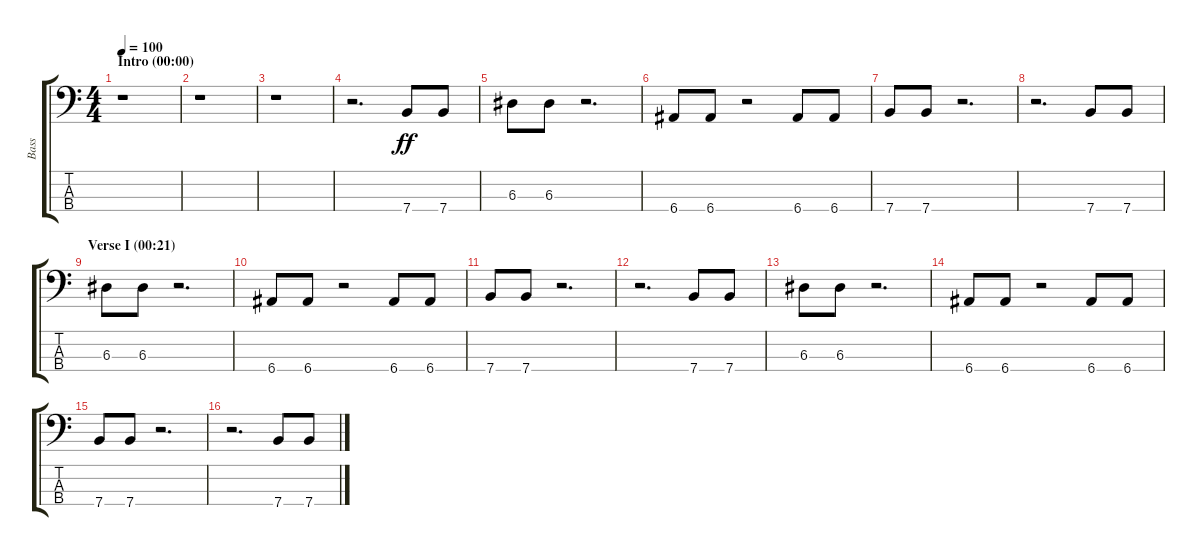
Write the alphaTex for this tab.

\track ("Bass" "Bass") {instrument electricbassfinger}
\staff {score tabs}
\tuning (G2 D2 A1 E1) {hide}
\ts (4 4)
\section ("" "Intro (00:00)")
\tempo 100
\clef f4
\ks c
r.1{dy ff instrument electricbassfinger} |
r.1 |
r.1 |
r.2{d} 7.4.8 7.4.8 |
6.3.8 6.3.8 r.2{d} |
6.4.8 6.4.8 r.2 6.4.8 6.4.8 |
7.4.8 7.4.8 r.2{d} |
r.2{d} 7.4.8 7.4.8 |
\section ("" "Verse I (00:21)")
6.3.8 6.3.8 r.2{d} |
6.4.8 6.4.8 r.2 6.4.8 6.4.8 |
7.4.8 7.4.8 r.2{d} |
r.2{d} 7.4.8 7.4.8 |
6.3.8 6.3.8 r.2{d} |
6.4.8 6.4.8 r.2 6.4.8 6.4.8 |
7.4.8 7.4.8 r.2{d} |
r.2{d} 7.4.8 7.4.8
